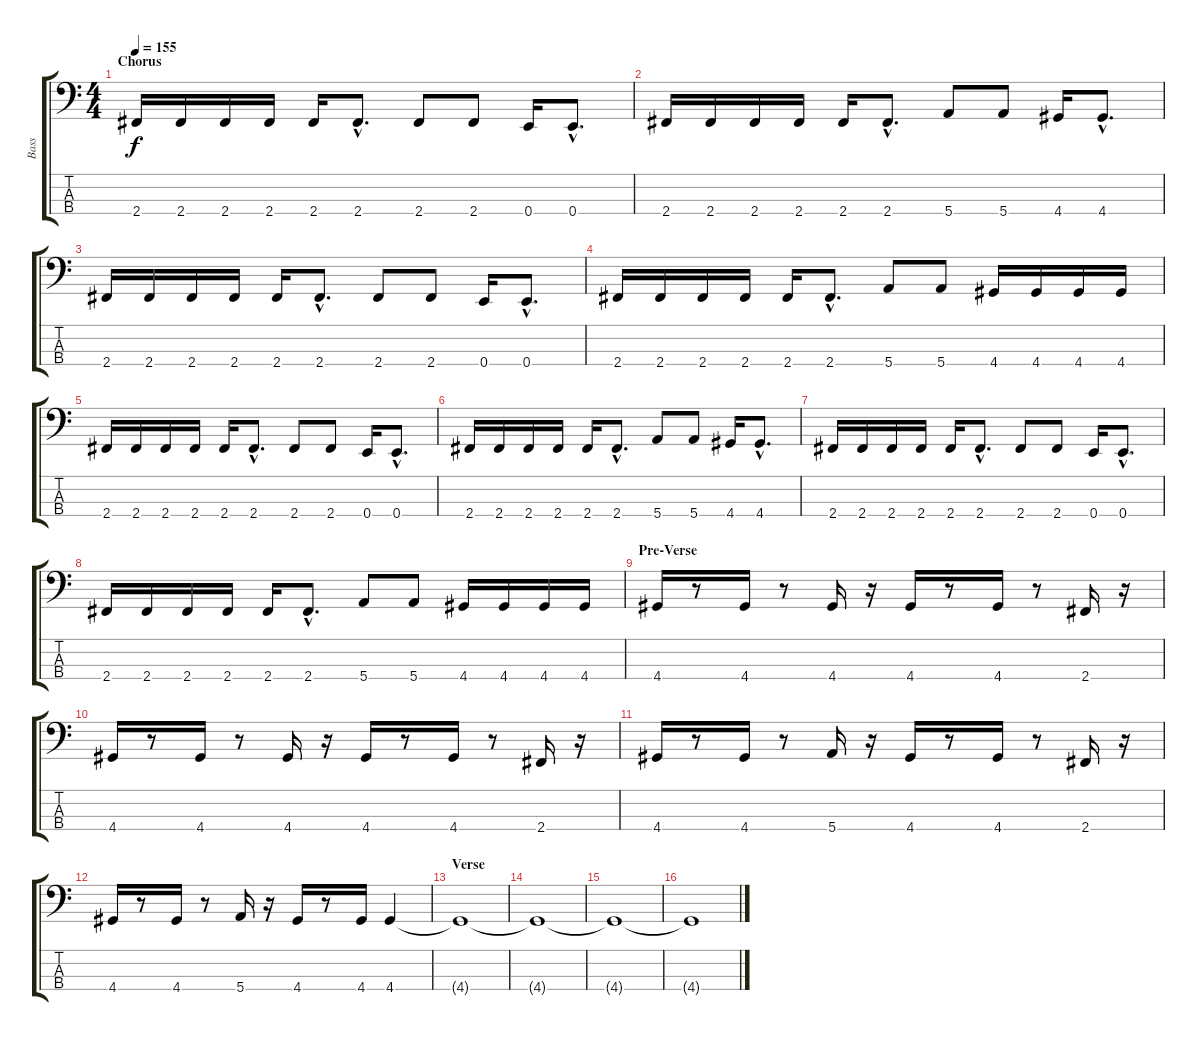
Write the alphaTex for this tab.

\track ("Bass" "Bass") {instrument electricbasspick}
\staff {score tabs}
\tuning (G2 D2 A1 E1) {hide}
\ts (4 4)
\section ("" "Chorus")
\tempo 155
\clef f4
\ks c
2.4.16{dy f} 2.4.16 2.4.16 2.4.16 2.4.16 2.4{hac}.8{d} 2.4.8 2.4.8 0.4.16 0.4{hac}.8{d} |
2.4.16 2.4.16 2.4.16 2.4.16 2.4.16 2.4{hac}.8{d} 5.4.8 5.4.8 4.4.16 4.4{hac}.8{d} |
2.4.16 2.4.16 2.4.16 2.4.16 2.4.16 2.4{hac}.8{d} 2.4.8 2.4.8 0.4.16 0.4{hac}.8{d} |
2.4.16 2.4.16 2.4.16 2.4.16 2.4.16 2.4{hac}.8{d} 5.4.8 5.4.8 4.4.16 4.4.16 4.4.16 4.4.16 |
2.4.16 2.4.16 2.4.16 2.4.16 2.4.16 2.4{hac}.8{d} 2.4.8 2.4.8 0.4.16 0.4{hac}.8{d} |
2.4.16 2.4.16 2.4.16 2.4.16 2.4.16 2.4{hac}.8{d} 5.4.8 5.4.8 4.4.16 4.4{hac}.8{d} |
2.4.16 2.4.16 2.4.16 2.4.16 2.4.16 2.4{hac}.8{d} 2.4.8 2.4.8 0.4.16 0.4{hac}.8{d} |
2.4.16 2.4.16 2.4.16 2.4.16 2.4.16 2.4{hac}.8{d} 5.4.8 5.4.8 4.4.16 4.4.16 4.4.16 4.4.16 |
\section ("" "Pre-Verse")
4.4.16 r.8 4.4.16 r.8 4.4.16 r.16 4.4.16 r.8 4.4.16 r.8 2.4.16 r.16 |
4.4.16 r.8 4.4.16 r.8 4.4.16 r.16 4.4.16 r.8 4.4.16 r.8 2.4.16 r.16 |
4.4.16 r.8 4.4.16 r.8 5.4.16 r.16 4.4.16 r.8 4.4.16 r.8 2.4.16 r.16 |
4.4.16 r.8 4.4.16 r.8 5.4.16 r.16 4.4.16 r.8 4.4.16 4.4.4 |
\section ("" "Verse")
4.4{t}.1 |
4.4{t}.1 |
4.4{t}.1 |
4.4{t}.1
